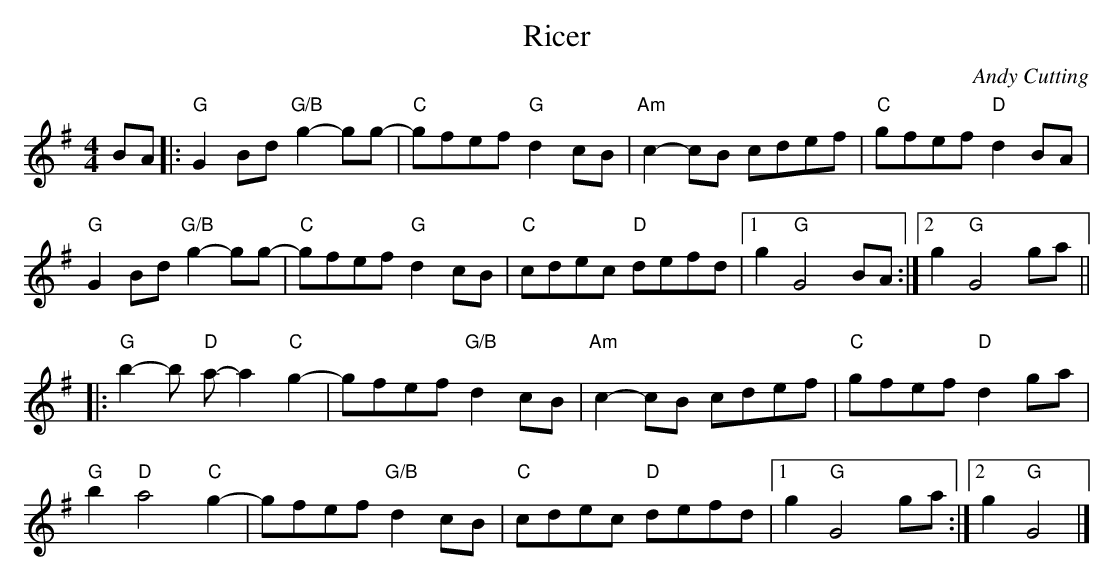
X:1
T: Ricer
C: Andy Cutting
M: 4/4
L: 1/8
K: G
BA|:"G"G2 Bd "G/B"g2- gg-|"C"gfef "G"d2 cB|"Am"c2- cB cdef|"C"gfef "D"d2 BA|
"G"G2 Bd "G/B"g2- gg-|"C"gfef "G"d2 cB|"C"cdec "D"defd|1 g2 "G"G4 BA:|2 g2 "G"G4 ga||
|:"G"b2- b "D"a- a2 "C"g2-|gfef "G/B"d2 cB|"Am"c2- cB cdef|"C"gfef "D"d2 ga|
"G"b2 "D"a4 "C"g2-|gfef "G/B"d2 cB|"C"cdec "D"defd|1 g2 "G"G4 ga:|2 g2 "G"G4|]
